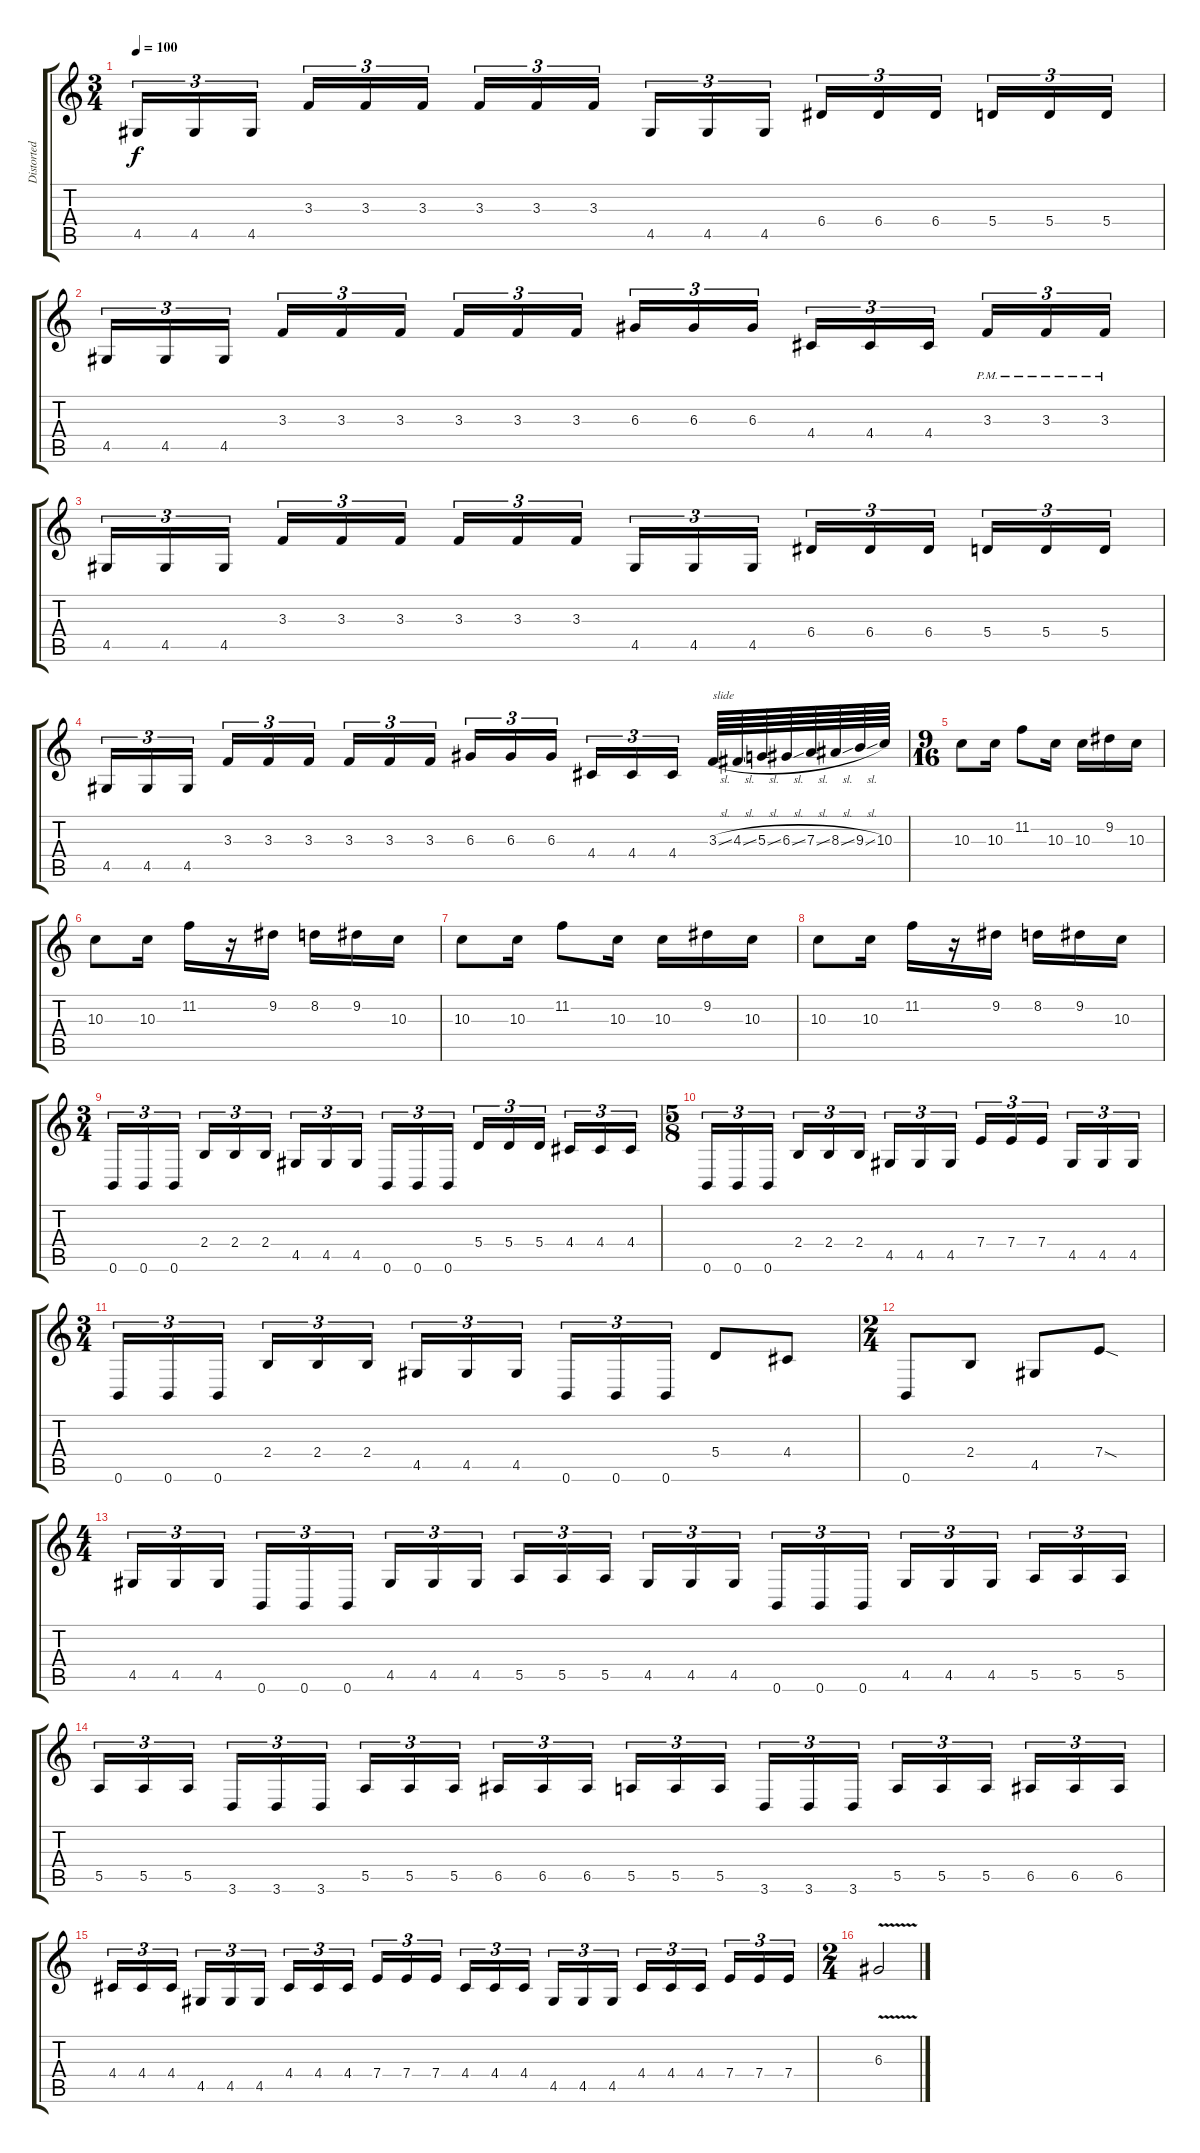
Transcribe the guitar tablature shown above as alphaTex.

\track ("Distorted Guitar 2" "Distorted ") {instrument distortionguitar}
\staff {score tabs}
\tuning (B3 Gb3 D3 A2 E2 B1) {hide}
\ts (3 4)
\tempo 100
\clef g2
\ks c
4.5.16{tu (3 2) dy f} 4.5.16{tu (3 2)} 4.5.16{tu (3 2) beam splitsecondary} 3.3.16{tu (3 2)} 3.3.16{tu (3 2)} 3.3.16{tu (3 2)} 3.3.16{tu (3 2)} 3.3.16{tu (3 2)} 3.3.16{tu (3 2) beam splitsecondary} 4.5.16{tu (3 2)} 4.5.16{tu (3 2)} 4.5.16{tu (3 2)} 6.4.16{tu (3 2)} 6.4.16{tu (3 2)} 6.4.16{tu (3 2) beam splitsecondary} 5.4.16{tu (3 2)} 5.4.16{tu (3 2)} 5.4.16{tu (3 2)} |
4.5.16{tu (3 2)} 4.5.16{tu (3 2)} 4.5.16{tu (3 2) beam splitsecondary} 3.3.16{tu (3 2)} 3.3.16{tu (3 2)} 3.3.16{tu (3 2)} 3.3.16{tu (3 2)} 3.3.16{tu (3 2)} 3.3.16{tu (3 2) beam splitsecondary} 6.3.16{tu (3 2)} 6.3.16{tu (3 2)} 6.3.16{tu (3 2)} 4.4.16{tu (3 2)} 4.4.16{tu (3 2)} 4.4.16{tu (3 2) beam splitsecondary} 3.3{pm}.16{tu (3 2)} 3.3{pm}.16{tu (3 2)} 3.3{pm}.16{tu (3 2)} |
4.5.16{tu (3 2)} 4.5.16{tu (3 2)} 4.5.16{tu (3 2) beam splitsecondary} 3.3.16{tu (3 2)} 3.3.16{tu (3 2)} 3.3.16{tu (3 2)} 3.3.16{tu (3 2)} 3.3.16{tu (3 2)} 3.3.16{tu (3 2) beam splitsecondary} 4.5.16{tu (3 2)} 4.5.16{tu (3 2)} 4.5.16{tu (3 2)} 6.4.16{tu (3 2)} 6.4.16{tu (3 2)} 6.4.16{tu (3 2) beam splitsecondary} 5.4.16{tu (3 2)} 5.4.16{tu (3 2)} 5.4.16{tu (3 2)} |
4.5.16{tu (3 2)} 4.5.16{tu (3 2)} 4.5.16{tu (3 2) beam splitsecondary} 3.3.16{tu (3 2)} 3.3.16{tu (3 2)} 3.3.16{tu (3 2)} 3.3.16{tu (3 2)} 3.3.16{tu (3 2)} 3.3.16{tu (3 2) beam splitsecondary} 6.3.16{tu (3 2)} 6.3.16{tu (3 2)} 6.3.16{tu (3 2)} 4.4.16{tu (3 2)} 4.4.16{tu (3 2)} 4.4.16{tu (3 2) beam splitsecondary} 3.3{sl}.64{txt "slide"} 4.3{sl}.64 5.3{sl}.64 6.3{sl}.64 7.3{sl}.64 8.3{sl}.64 9.3{sl}.64 10.3.64 |
\ts (9 16)
10.3.8 10.3.16 11.2.8 10.3.16 10.3.16 9.2.16 10.3.16 |
10.3.8 10.3.16 11.2.16 r.16 9.2.16 8.2.16 9.2.16 10.3.16 |
10.3.8 10.3.16 11.2.8 10.3.16 10.3.16 9.2.16 10.3.16 |
10.3.8 10.3.16 11.2.16 r.16 9.2.16 8.2.16 9.2.16 10.3.16 |
\ts (3 4)
0.6.16{tu (3 2)} 0.6.16{tu (3 2)} 0.6.16{tu (3 2) beam splitsecondary} 2.4.16{tu (3 2)} 2.4.16{tu (3 2)} 2.4.16{tu (3 2)} 4.5.16{tu (3 2)} 4.5.16{tu (3 2)} 4.5.16{tu (3 2) beam splitsecondary} 0.6.16{tu (3 2)} 0.6.16{tu (3 2)} 0.6.16{tu (3 2)} 5.4.16{tu (3 2)} 5.4.16{tu (3 2)} 5.4.16{tu (3 2) beam splitsecondary} 4.4.16{tu (3 2)} 4.4.16{tu (3 2)} 4.4.16{tu (3 2)} |
\ts (5 8)
0.6.16{tu (3 2)} 0.6.16{tu (3 2)} 0.6.16{tu (3 2)} 2.4.16{tu (3 2)} 2.4.16{tu (3 2)} 2.4.16{tu (3 2)} 4.5.16{tu (3 2)} 4.5.16{tu (3 2)} 4.5.16{tu (3 2)} 7.4.16{tu (3 2)} 7.4.16{tu (3 2)} 7.4.16{tu (3 2)} 4.5.16{tu (3 2)} 4.5.16{tu (3 2)} 4.5.16{tu (3 2)} |
\ts (3 4)
0.6.16{tu (3 2)} 0.6.16{tu (3 2)} 0.6.16{tu (3 2) beam splitsecondary} 2.4.16{tu (3 2)} 2.4.16{tu (3 2)} 2.4.16{tu (3 2)} 4.5.16{tu (3 2)} 4.5.16{tu (3 2)} 4.5.16{tu (3 2) beam splitsecondary} 0.6.16{tu (3 2)} 0.6.16{tu (3 2)} 0.6.16{tu (3 2)} 5.4.8 4.4.8 |
\ts (2 4)
0.6.8 2.4.8 4.5.8 7.4{sod}.8 |
\ts (4 4)
4.5.16{tu (3 2)} 4.5.16{tu (3 2)} 4.5.16{tu (3 2) beam splitsecondary} 0.6.16{tu (3 2)} 0.6.16{tu (3 2)} 0.6.16{tu (3 2)} 4.5.16{tu (3 2)} 4.5.16{tu (3 2)} 4.5.16{tu (3 2) beam splitsecondary} 5.5.16{tu (3 2)} 5.5.16{tu (3 2)} 5.5.16{tu (3 2)} 4.5.16{tu (3 2)} 4.5.16{tu (3 2)} 4.5.16{tu (3 2) beam splitsecondary} 0.6.16{tu (3 2)} 0.6.16{tu (3 2)} 0.6.16{tu (3 2)} 4.5.16{tu (3 2)} 4.5.16{tu (3 2)} 4.5.16{tu (3 2) beam splitsecondary} 5.5.16{tu (3 2)} 5.5.16{tu (3 2)} 5.5.16{tu (3 2)} |
5.5.16{tu (3 2)} 5.5.16{tu (3 2)} 5.5.16{tu (3 2) beam splitsecondary} 3.6.16{tu (3 2)} 3.6.16{tu (3 2)} 3.6.16{tu (3 2)} 5.5.16{tu (3 2)} 5.5.16{tu (3 2)} 5.5.16{tu (3 2) beam splitsecondary} 6.5.16{tu (3 2)} 6.5.16{tu (3 2)} 6.5.16{tu (3 2)} 5.5.16{tu (3 2)} 5.5.16{tu (3 2)} 5.5.16{tu (3 2) beam splitsecondary} 3.6.16{tu (3 2)} 3.6.16{tu (3 2)} 3.6.16{tu (3 2)} 5.5.16{tu (3 2)} 5.5.16{tu (3 2)} 5.5.16{tu (3 2) beam splitsecondary} 6.5.16{tu (3 2)} 6.5.16{tu (3 2)} 6.5.16{tu (3 2)} |
4.4.16{tu (3 2)} 4.4.16{tu (3 2)} 4.4.16{tu (3 2) beam splitsecondary} 4.5.16{tu (3 2)} 4.5.16{tu (3 2)} 4.5.16{tu (3 2)} 4.4.16{tu (3 2)} 4.4.16{tu (3 2)} 4.4.16{tu (3 2) beam splitsecondary} 7.4.16{tu (3 2)} 7.4.16{tu (3 2)} 7.4.16{tu (3 2)} 4.4.16{tu (3 2)} 4.4.16{tu (3 2)} 4.4.16{tu (3 2) beam splitsecondary} 4.5.16{tu (3 2)} 4.5.16{tu (3 2)} 4.5.16{tu (3 2)} 4.4.16{tu (3 2)} 4.4.16{tu (3 2)} 4.4.16{tu (3 2) beam splitsecondary} 7.4.16{tu (3 2)} 7.4.16{tu (3 2)} 7.4.16{tu (3 2)} |
\ts (2 4)
6.3{v}.2
